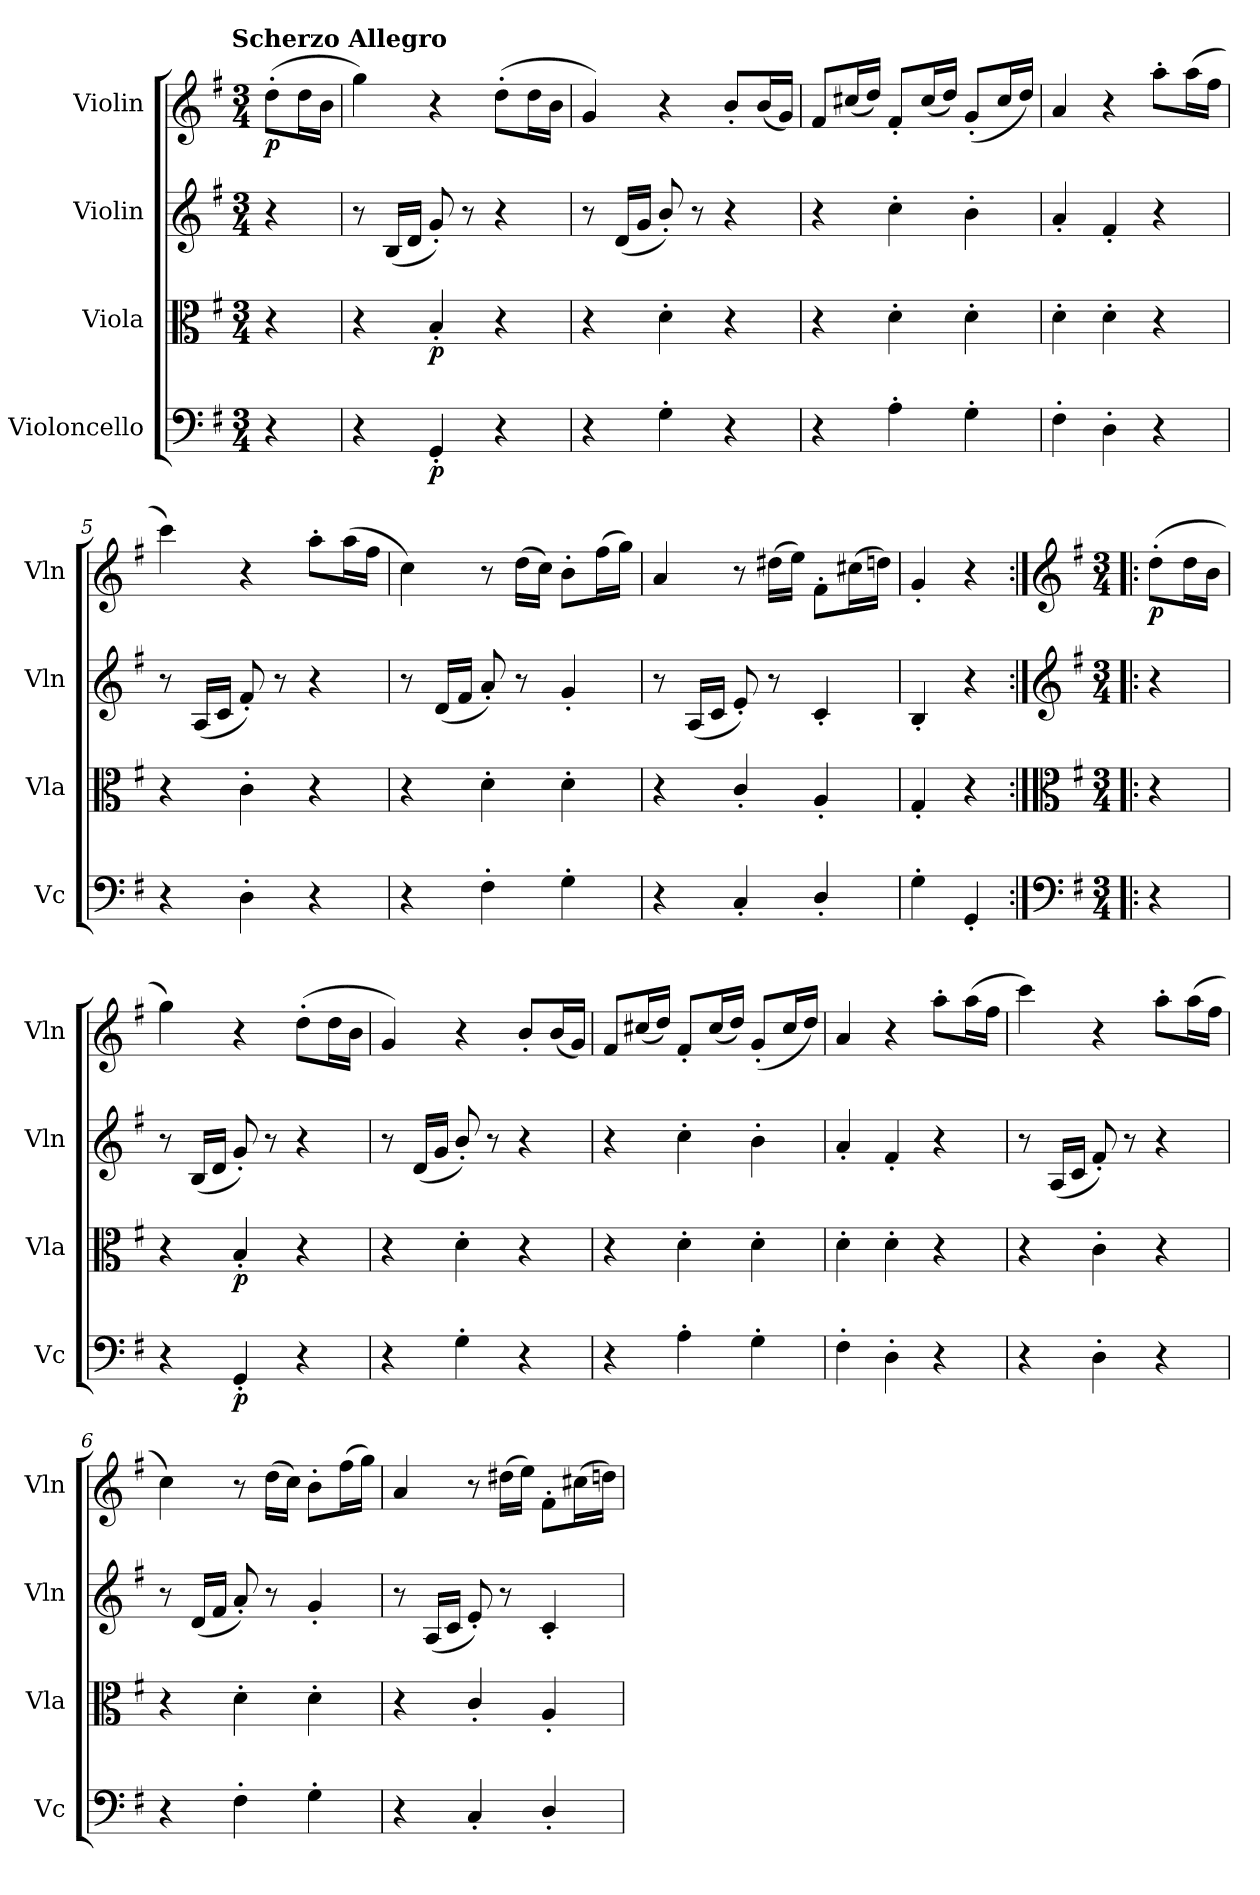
**kern	**dynam	**kern	**dynam	**kern	**kern	**dynam
*part4	*part4	*part3	*part3	*part2	*part1	*part1
*staff4	*staff4	*staff3	*staff3	*staff2	*staff1	*staff1
*I"Violoncello	*	*I"Viola	*	*I"Violin	*I"Violin	*
*I'Vc	*	*I'Vla	*	*I'Vln	*I'Vln	*
*clefF4	*	*clefC3	*	*clefG2	*clefG2	*
*k[f#]	*	*k[f#]	*	*k[f#]	*k[f#]	*
*G:	*	*G:	*	*G:	*G:	*
!!LO:TX:omd:t=Scherzo Allegro
*M3/4	*	*M3/4	*	*M3/4	*M3/4	*
*MM152	*	*MM152	*	*MM152	*MM152	*
=	=	=	=	=	=	=
4r	.	4r	.	4r	(8dd'\L	p
.	.	.	.	.	16dd\L	.
.	.	.	.	.	16b\JJ	.
=1	=1	=1	=1	=1	=1	=1
4r	.	4r	.	8r	4gg\)	.
.	.	.	.	(16B/LL	.	.
.	.	.	.	16d/JJ	.	.
4GG'/	p	4B'/	p	8g'/)	4r	.
.	.	.	.	8r	.	.
4r	.	4r	.	4r	(8dd'\L	.
.	.	.	.	.	16dd\L	.
.	.	.	.	.	16b\JJ	.
=2	=2	=2	=2	=2	=2	=2
4r	.	4r	.	8r	4g/)	.
.	.	.	.	(16d/LL	.	.
.	.	.	.	16g/JJ	.	.
4G'\	.	4d'\	.	8b'/)	4r	.
.	.	.	.	8r	.	.
4r	.	4r	.	4r	8b'/L	.
.	.	.	.	.	(16b/L	.
.	.	.	.	.	16g/JJ)	.
=3	=3	=3	=3	=3	=3	=3
4r	.	4r	.	4r	8f#/L	.
.	.	.	.	.	(16cc#X/L	.
.	.	.	.	.	16dd/JJ)	.
4A'\	.	4d'\	.	4cc'\	8f#'/L	.
.	.	.	.	.	(16cc#/L	.
.	.	.	.	.	16dd/JJ)	.
4G'\	.	4d'\	.	4b'\	(8g'/L	.
.	.	.	.	.	16cc#/L	.
.	.	.	.	.	16dd/JJ)	.
=4	=4	=4	=4	=4	=4	=4
4F#'\	.	4d'\	.	4a'/	4a/	.
4D'\	.	4d'\	.	4f#'/	4r	.
4r	.	4r	.	4r	8aa'\L	.
.	.	.	.	.	(16aa\L	.
.	.	.	.	.	16ff#\JJ	.
=5	=5	=5	=5	=5	=5	=5
4r	.	4r	.	8r	4ccc\)	.
.	.	.	.	(16A/LL	.	.
.	.	.	.	16c/JJ	.	.
4D'\	.	4c'\	.	8f#'/)	4r	.
.	.	.	.	8r	.	.
4r	.	4r	.	4r	8aa'\L	.
.	.	.	.	.	(16aa\L	.
.	.	.	.	.	16ff#\JJ	.
=6	=6	=6	=6	=6	=6	=6
4r	.	4r	.	8r	4cc\)	.
.	.	.	.	(16d/LL	.	.
.	.	.	.	16f#/JJ	.	.
4F#'\	.	4d'\	.	8a'/)	8r	.
.	.	.	.	8r	(16dd\LL	.
.	.	.	.	.	16cc\JJ)	.
4G'\	.	4d'\	.	4g'/	8b'\L	.
.	.	.	.	.	(16ff#\L	.
.	.	.	.	.	16gg\JJ)	.
=7	=7	=7	=7	=7	=7	=7
4r	.	4r	.	8r	4a/	.
.	.	.	.	(16A/LL	.	.
.	.	.	.	16c/JJ	.	.
4C'/	.	4c'/	.	8e'/)	8r	.
.	.	.	.	8r	(16dd#X\LL	.
.	.	.	.	.	16ee\JJ)	.
4D'/	.	4A'/	.	4c'/	8f#'\L	.
.	.	.	.	.	(16cc#X\L	.
.	.	.	.	.	16ddn\JJ)	.
=8	=8	=8	=8	=8	=8	=8
4G'\	.	4G'/	.	4B'/	4g'/	.
4GG'/	.	4r	.	4r	4r	.
=:|!|:	=:|!|:	=:|!|:	=:|!|:	=:|!|:	=:|!|:	=:|!|:
*clefF4	*	*clefC3	*	*clefG2	*clefG2	*
*k[f#]	*	*k[f#]	*	*k[f#]	*k[f#]	*
*G:	*	*G:	*	*G:	*G:	*
*M3/4	*	*M3/4	*	*M3/4	*M3/4	*
*	*	*	*	*	*MM152	*
4r	.	4r	.	4r	(8dd'\L	p
.	.	.	.	.	16dd\L	.
.	.	.	.	.	16b\JJ	.
=1	=1	=1	=1	=1	=1	=1
4r	.	4r	.	8r	4gg\)	.
.	.	.	.	(16B/LL	.	.
.	.	.	.	16d/JJ	.	.
4GG'/	p	4B'/	p	8g'/)	4r	.
.	.	.	.	8r	.	.
4r	.	4r	.	4r	(8dd'\L	.
.	.	.	.	.	16dd\L	.
.	.	.	.	.	16b\JJ	.
=2	=2	=2	=2	=2	=2	=2
4r	.	4r	.	8r	4g/)	.
.	.	.	.	(16d/LL	.	.
.	.	.	.	16g/JJ	.	.
4G'\	.	4d'\	.	8b'/)	4r	.
.	.	.	.	8r	.	.
4r	.	4r	.	4r	8b'/L	.
.	.	.	.	.	(16b/L	.
.	.	.	.	.	16g/JJ)	.
=3	=3	=3	=3	=3	=3	=3
4r	.	4r	.	4r	8f#/L	.
.	.	.	.	.	(16cc#X/L	.
.	.	.	.	.	16dd/JJ)	.
4A'\	.	4d'\	.	4cc'\	8f#'/L	.
.	.	.	.	.	(16cc#/L	.
.	.	.	.	.	16dd/JJ)	.
4G'\	.	4d'\	.	4b'\	(8g'/L	.
.	.	.	.	.	16cc#/L	.
.	.	.	.	.	16dd/JJ)	.
=4	=4	=4	=4	=4	=4	=4
4F#'\	.	4d'\	.	4a'/	4a/	.
4D'\	.	4d'\	.	4f#'/	4r	.
4r	.	4r	.	4r	8aa'\L	.
.	.	.	.	.	(16aa\L	.
.	.	.	.	.	16ff#\JJ	.
=5	=5	=5	=5	=5	=5	=5
4r	.	4r	.	8r	4ccc\)	.
.	.	.	.	(16A/LL	.	.
.	.	.	.	16c/JJ	.	.
4D'\	.	4c'\	.	8f#'/)	4r	.
.	.	.	.	8r	.	.
4r	.	4r	.	4r	8aa'\L	.
.	.	.	.	.	(16aa\L	.
.	.	.	.	.	16ff#\JJ	.
=6	=6	=6	=6	=6	=6	=6
4r	.	4r	.	8r	4cc\)	.
.	.	.	.	(16d/LL	.	.
.	.	.	.	16f#/JJ	.	.
4F#'\	.	4d'\	.	8a'/)	8r	.
.	.	.	.	8r	(16dd\LL	.
.	.	.	.	.	16cc\JJ)	.
4G'\	.	4d'\	.	4g'/	8b'\L	.
.	.	.	.	.	(16ff#\L	.
.	.	.	.	.	16gg\JJ)	.
=7	=7	=7	=7	=7	=7	=7
4r	.	4r	.	8r	4a/	.
.	.	.	.	(16A/LL	.	.
.	.	.	.	16c/JJ	.	.
4C'/	.	4c'/	.	8e'/)	8r	.
.	.	.	.	8r	(16dd#X\LL	.
.	.	.	.	.	16ee\JJ)	.
4D'/	.	4A'/	.	4c'/	8f#'\L	.
.	.	.	.	.	(16cc#X\L	.
.	.	.	.	.	16ddn\JJ)	.
=	=	=	=	=	=	=
*-	*-	*-	*-	*-	*-	*-
